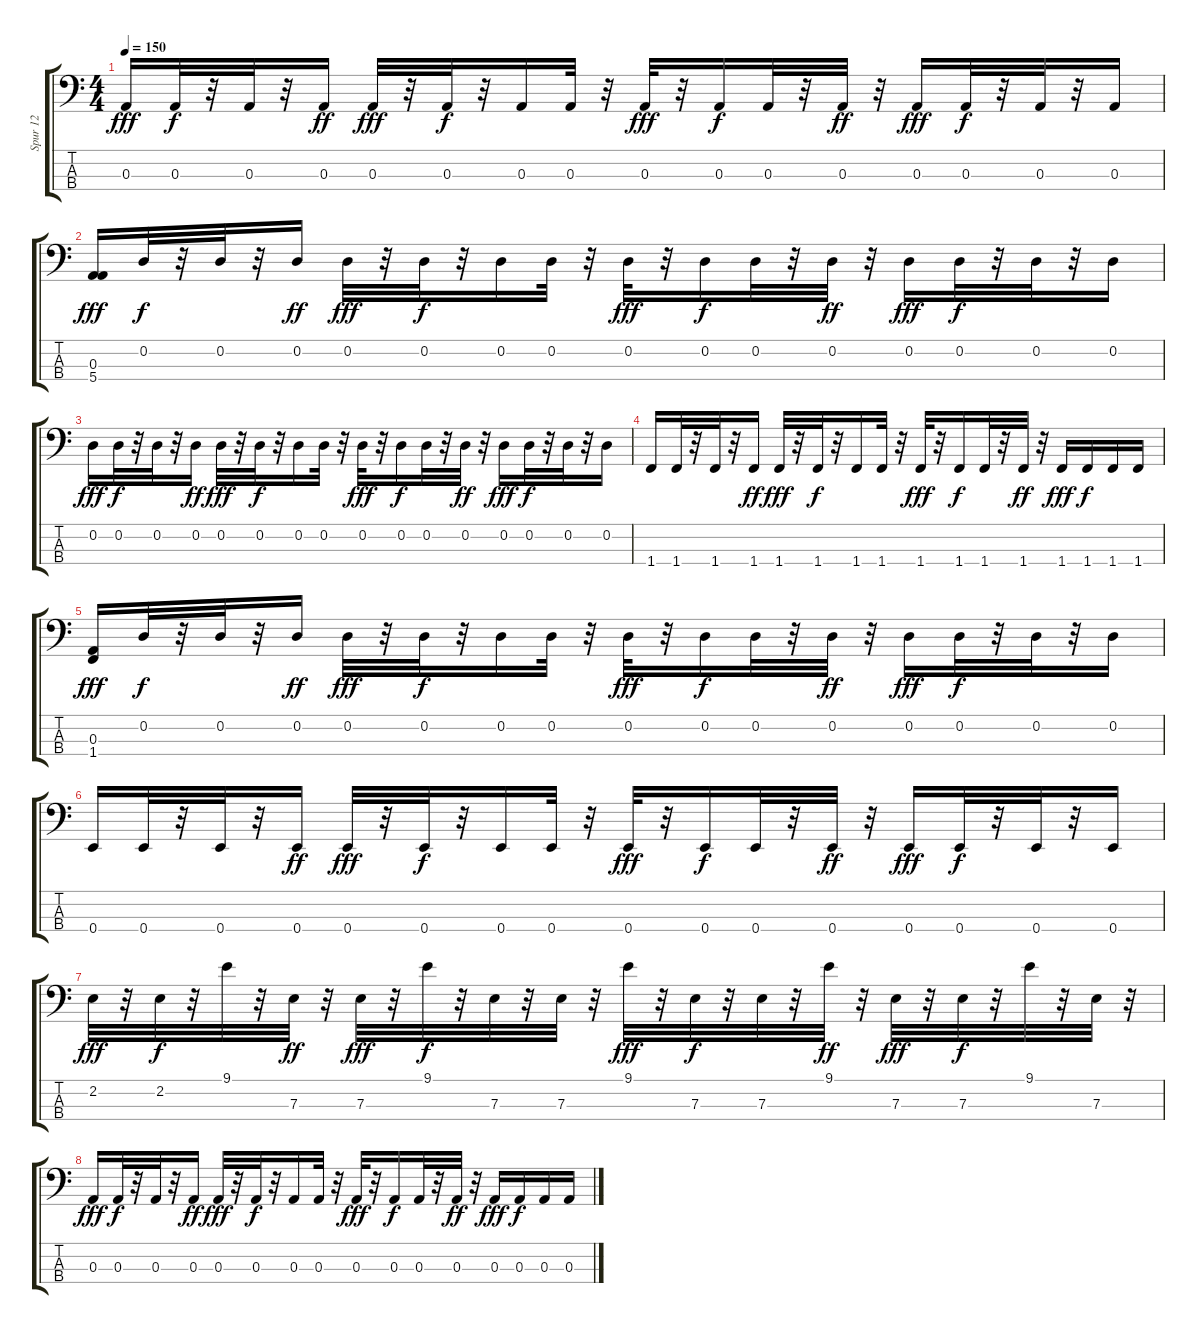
\track ("Spur 12" "Spur 12") {instrument synthbass2}
\staff {score tabs}
\tuning (G2 D2 A1 E1) {hide}
\ts (4 4)
\tempo 150
\clef f4
\ks c
0.3.16{dy fff} 0.3.32{dy f} r.32 0.3.32 r.32 0.3.16{dy ff} 0.3.32{dy fff} r.32 0.3.32{dy f} r.32 0.3.16 0.3.32 r.32 0.3.32{dy fff} r.32 0.3.16{dy f} 0.3.32 r.32 0.3.32{dy ff} r.32 0.3.16{dy fff} 0.3.32{dy f} r.32 0.3.32 r.32 0.3.16 |
(0.3 5.4).16{dy fff} 0.2.32{dy f} r.32 0.2.32 r.32 0.2.16{dy ff} 0.2.32{dy fff} r.32 0.2.32{dy f} r.32 0.2.16 0.2.32 r.32 0.2.32{dy fff} r.32 0.2.16{dy f} 0.2.32 r.32 0.2.32{dy ff} r.32 0.2.16{dy fff} 0.2.32{dy f} r.32 0.2.32 r.32 0.2.16 |
0.2.16{dy fff} 0.2.32{dy f} r.32 0.2.32 r.32 0.2.16{dy ff} 0.2.32{dy fff} r.32 0.2.32{dy f} r.32 0.2.16 0.2.32 r.32 0.2.32{dy fff} r.32 0.2.16{dy f} 0.2.32 r.32 0.2.32{dy ff} r.32 0.2.16{dy fff} 0.2.32{dy f} r.32 0.2.32 r.32 0.2.16 |
1.4.16 1.4.32 r.32 1.4.32 r.32 1.4.16{dy ff} 1.4.32{dy fff} r.32 1.4.32{dy f} r.32 1.4.16 1.4.32 r.32 1.4.32{dy fff} r.32 1.4.16{dy f} 1.4.32 r.32 1.4.32{dy ff} r.32 1.4.16{dy fff} 1.4.16{dy f} 1.4.16 1.4.16 |
(0.3 1.4).16{dy fff} 0.2.32{dy f} r.32 0.2.32 r.32 0.2.16{dy ff} 0.2.32{dy fff} r.32 0.2.32{dy f} r.32 0.2.16 0.2.32 r.32 0.2.32{dy fff} r.32 0.2.16{dy f} 0.2.32 r.32 0.2.32{dy ff} r.32 0.2.16{dy fff} 0.2.32{dy f} r.32 0.2.32 r.32 0.2.16 |
0.4.16 0.4.32 r.32 0.4.32 r.32 0.4.16{dy ff} 0.4.32{dy fff} r.32 0.4.32{dy f} r.32 0.4.16 0.4.32 r.32 0.4.32{dy fff} r.32 0.4.16{dy f} 0.4.32 r.32 0.4.32{dy ff} r.32 0.4.16{dy fff} 0.4.32{dy f} r.32 0.4.32 r.32 0.4.16 |
2.2.32{dy fff} r.32 2.2.32{dy f} r.32 9.1.32 r.32 7.3.32{dy ff} r.32 7.3.32{dy fff} r.32 9.1.32{dy f} r.32 7.3.32 r.32 7.3.32 r.32 9.1.32{dy fff} r.32 7.3.32{dy f} r.32 7.3.32 r.32 9.1.32{dy ff} r.32 7.3.32{dy fff} r.32 7.3.32{dy f} r.32 9.1.32 r.32 7.3.32 r.32 |
0.3.16{dy fff} 0.3.32{dy f} r.32 0.3.32 r.32 0.3.16{dy ff} 0.3.32{dy fff} r.32 0.3.32{dy f} r.32 0.3.16 0.3.32 r.32 0.3.32{dy fff} r.32 0.3.16{dy f} 0.3.32 r.32 0.3.32{dy ff} r.32 0.3.16{dy fff} 0.3.16{dy f} 0.3.16 0.3.16
